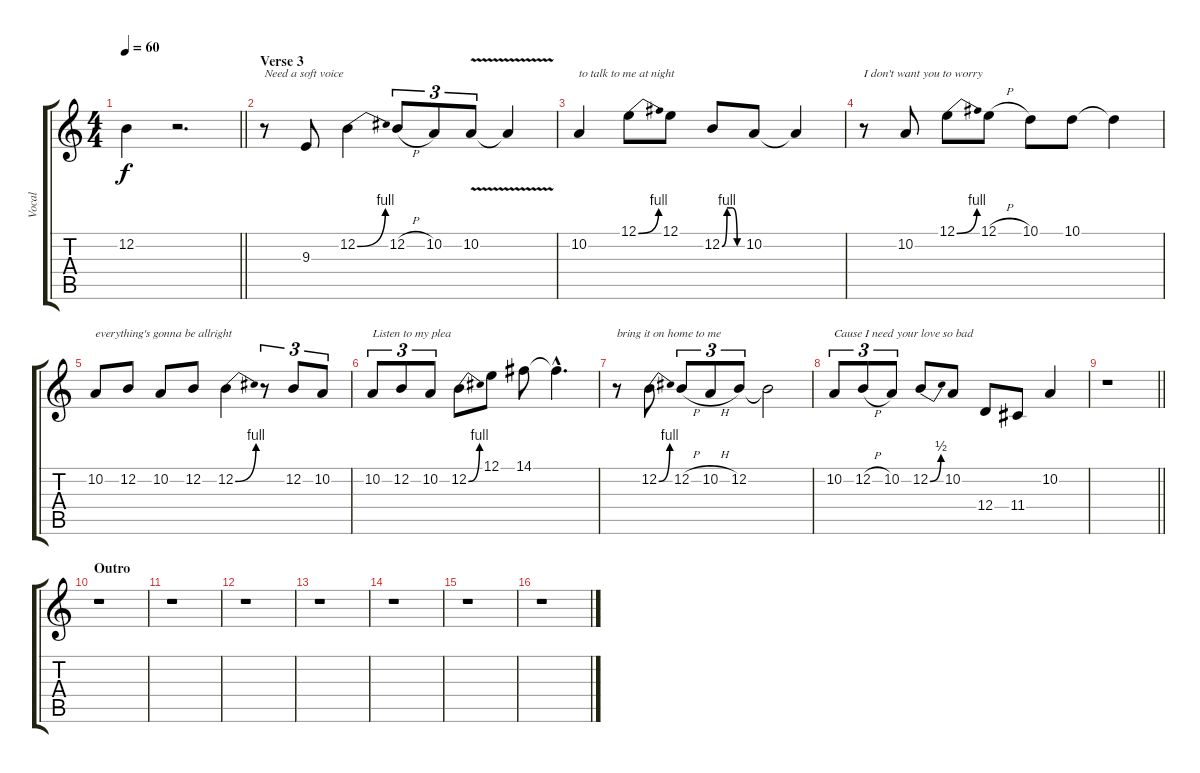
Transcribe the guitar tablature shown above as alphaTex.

\track ("Vocal" "Vocal") {instrument clavinet}
\staff {score tabs}
\tuning (E4 B3 G3 D3 A2 E2) {hide}
\ts (4 4)
\tempo 60
\clef g2
\barLineRight lightlight
\ks c
12.2{t}.4{dy f} r.2{d} |
\section ("" "Verse 3")
r.8{txt "Need a soft voice"} 9.3.8 12.2{be (bend 0 0 60 4)}.4 12.2{h}.8{tu (3 2)} 10.2.8{tu (3 2)} 10.2{v}.8{tu (3 2)} 10.2{t}.4 |
10.2.4{txt "to talk to me at night"} 12.1{be (bend 0 0 60 4)}.8 12.1.8 12.2{be (custom 0 0 15 4 30 4 45 0 60 0)}.8 10.2.8 10.2{t}.4 |
r.8{txt "I don't want you to worry"} 10.2.8 12.1{be (bend 0 0 60 4)}.8 12.1{h}.8 10.1.8 10.1.8 10.1{t}.4 |
10.2.8{txt "everything's gonna be allright"} 12.2.8 10.2.8 12.2.8 12.2{be (bend 0 0 60 4)}.4 r.8{tu (3 2)} 12.2.8{tu (3 2)} 10.2.8{tu (3 2)} |
10.2.8{tu (3 2) txt "Listen to my plea"} 12.2.8{tu (3 2)} 10.2.8{tu (3 2)} 12.2{be (bend 0 0 60 4)}.8 12.1.8 14.1.8 14.1{hac t}.4{d} |
r.8{txt "bring it on home to me"} 12.2{be (bend 0 0 60 4)}.8 12.2{h}.8{tu (3 2)} 10.2{h}.8{tu (3 2)} 12.2.8{tu (3 2)} 12.2{t}.2 |
10.2.8{tu (3 2) txt "Cause I need your love so bad"} 12.2{h}.8{tu (3 2)} 10.2.8{tu (3 2)} 12.2{be (bend 0 0 60 2)}.8 10.2.8 12.4.8 11.4.8 10.2.4 |
\barLineRight lightlight
r.1 |
\section ("" "Outro")
r.1 |
r.1 |
r.1 |
r.1 |
r.1 |
r.1 |
r.1
